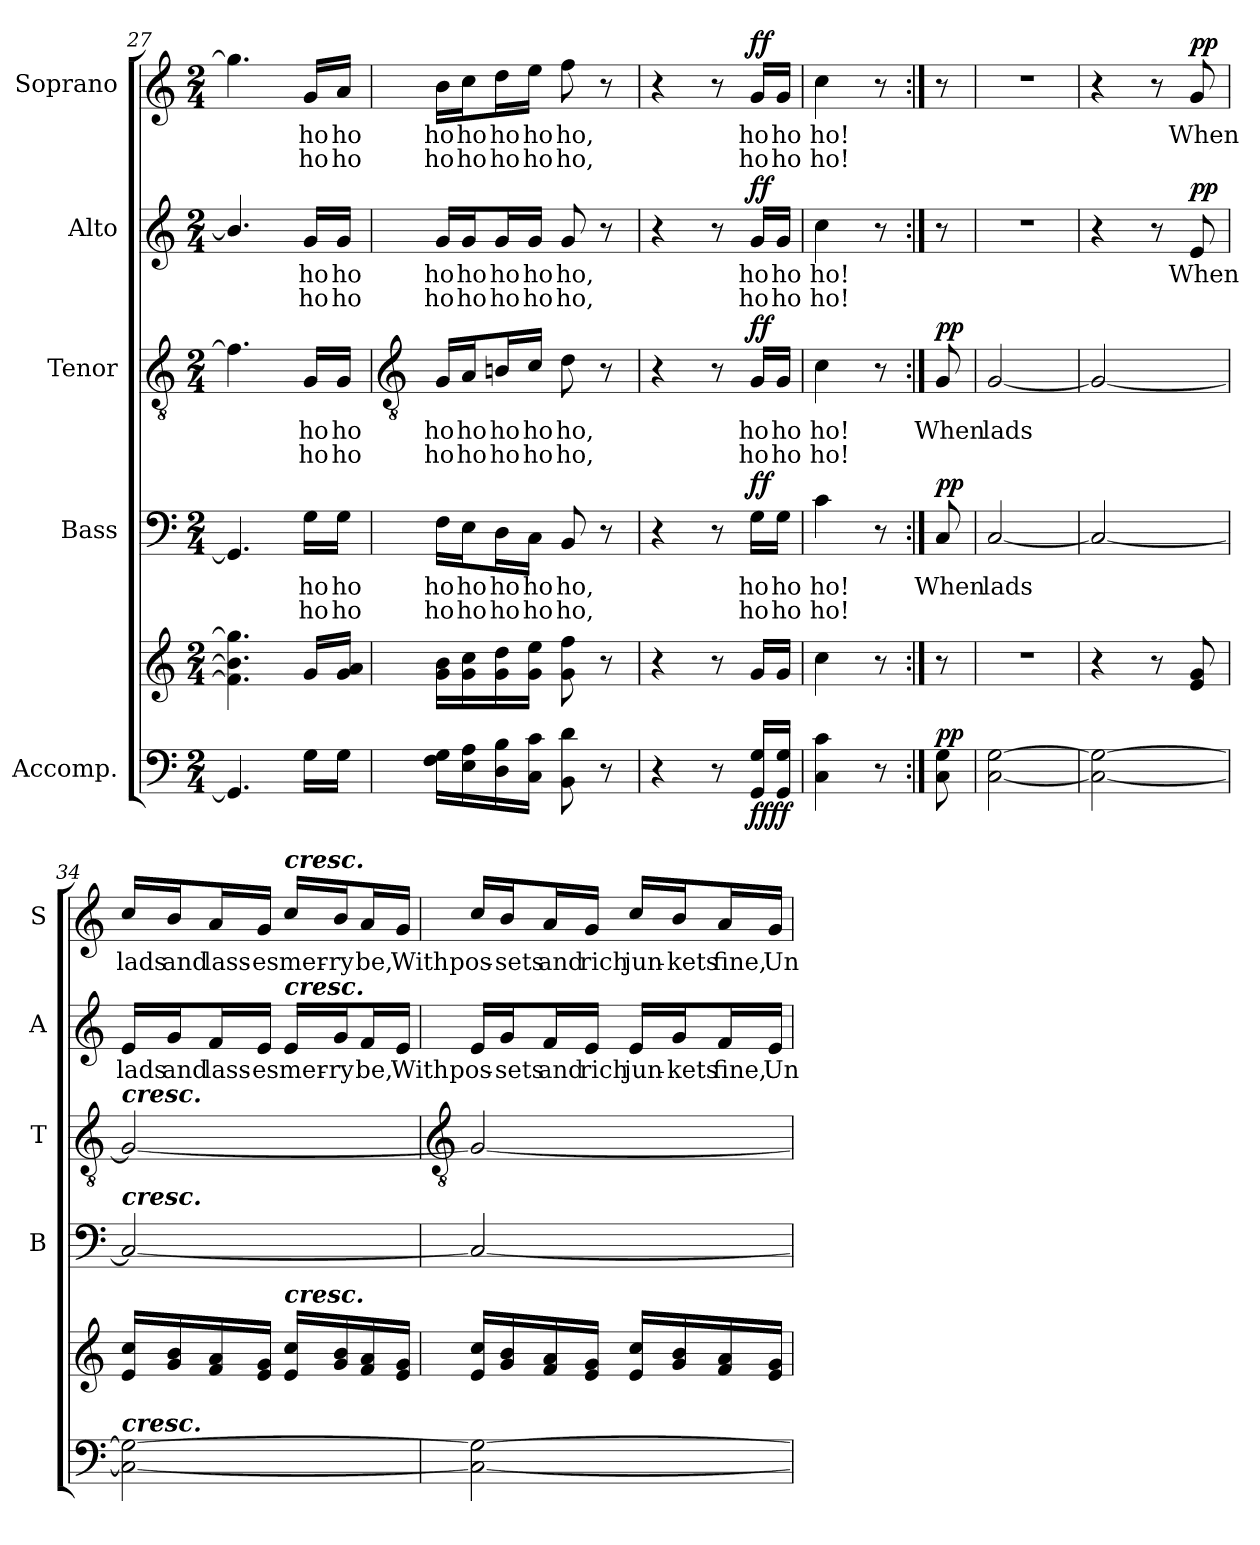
**kern	**kern	**dynam	**kern	**text	**text	**dynam	**kern	**text	**text	**dynam	**kern	**text	**text	**dynam	**kern	**text	**text	**dynam
*part5	*part5	*part5	*part4	*part4	*part4	*part4	*part3	*part3	*part3	*part3	*part2	*part2	*part2	*part2	*part1	*part1	*part1	*part1
*staff6	*staff5	*staff5/6	*staff4	*staff4	*staff4	*staff4	*staff3	*staff3	*staff3	*staff3	*staff2	*staff2	*staff2	*staff2	*staff1	*staff1	*staff1	*staff1
*I"Accomp.	*	*	*I"Bass	*	*	*	*I"Tenor	*	*	*	*I"Alto	*	*	*	*I"Soprano	*	*	*
*	*	*	*I'B	*	*	*	*I'T	*	*	*	*I'A	*	*	*	*I'S	*	*	*
*clefF4	*clefG2	*	*clefF4	*	*	*	*clefGv2	*	*	*	*clefG2	*	*	*	*clefG2	*	*	*
*k[]	*k[]	*	*k[]	*	*	*	*k[]	*	*	*	*k[]	*	*	*	*k[]	*	*	*
*C:	*C:	*	*C:	*	*	*	*C:	*	*	*	*C:	*	*	*	*C:	*	*	*
*M2/4	*M2/4	*	*M2/4	*	*	*	*M2/4	*	*	*	*M2/4	*	*	*	*M2/4	*	*	*
=27	=27	=27	=27	=27	=27	=27	=27	=27	=27	=27	=27	=27	=27	=27	=27	=27	=27	=27
4.GG]	4.f] 4.b] 4.gg]	.	4.GG]	.	.	.	4.f]	.	.	.	4.b/]	.	.	.	4.gg]	.	.	.
!	!	!	!	!LO:LY:b	!LO:LY:b	!	!	!LO:LY:b	!LO:LY:b	!	!	!LO:LY:b	!LO:LY:b	!	!	!LO:LY:b	!LO:LY:b	!
16GLL	16gLL	.	16G\LL	ho	ho	.	16G/LL	ho	ho	.	16g/LL	ho	ho	.	16g/LL	ho	ho	.
!	!	!	!	!LO:LY:b	!LO:LY:b	!	!	!LO:LY:b	!LO:LY:b	!	!	!LO:LY:b	!LO:LY:b	!	!	!LO:LY:b	!LO:LY:b	!
16GJJ	16g 16aJJ	.	16G\JJ	ho	ho	.	16G/JJ	ho	ho	.	16g/JJ	ho	ho	.	16a/JJ	ho	ho	.
!!LO:LB:g=z
=28	=28	=28	=28	=28	=28	=28	=28	=28	=28	=28	=28	=28	=28	=28	=28	=28	=28	=28
*	*	*	*	*	*	*	*clefGv2	*	*	*	*	*	*	*	*	*	*	*
!	!	!	!	!LO:LY:b	!LO:LY:b	!	!	!LO:LY:b	!LO:LY:b	!	!	!LO:LY:b	!LO:LY:b	!	!	!LO:LY:b	!LO:LY:b	!
16F 16GLL	16g 16bLL	.	16F\LL	ho	ho	.	16G/LL	ho	ho	.	16g/LL	ho	ho	.	16b\LL	ho	ho	.
!	!	!	!	!LO:LY:b	!LO:LY:b	!	!	!LO:LY:b	!LO:LY:b	!	!	!LO:LY:b	!LO:LY:b	!	!	!LO:LY:b	!LO:LY:b	!
16E 16A	16g 16cc	.	16E\J	ho	ho	.	16A/J	ho	ho	.	16g/J	ho	ho	.	16cc\J	ho	ho	.
!	!	!	!	!LO:LY:b	!LO:LY:b	!	!	!LO:LY:b	!LO:LY:b	!	!	!LO:LY:b	!LO:LY:b	!	!	!LO:LY:b	!LO:LY:b	!
16D 16B	16g 16dd	.	16D\L	ho	ho	.	16Bn/L	ho	ho	.	16g/L	ho	ho	.	16dd\L	ho	ho	.
!	!	!	!	!LO:LY:b	!LO:LY:b	!	!	!LO:LY:b	!LO:LY:b	!	!	!LO:LY:b	!LO:LY:b	!	!	!LO:LY:b	!LO:LY:b	!
16C 16cJJ	16g 16eeJJ	.	16C\JJ	ho	ho	.	16c/JJ	ho	ho	.	16g/JJ	ho	ho	.	16ee\JJ	ho	ho	.
!	!	!	!	!LO:LY:b	!LO:LY:b	!	!	!LO:LY:b	!LO:LY:b	!	!	!LO:LY:b	!LO:LY:b	!	!	!LO:LY:b	!LO:LY:b	!
8BB 8d	8g 8ff	.	8BB	ho,	ho,	.	8d	ho,	ho,	.	8g	ho,	ho,	.	8ff	ho,	ho,	.
8r	8r	.	8r	.	.	.	8r	.	.	.	8r	.	.	.	8r	.	.	.
=29	=29	=29	=29	=29	=29	=29	=29	=29	=29	=29	=29	=29	=29	=29	=29	=29	=29	=29
4r	4r	.	4r	.	.	.	4r	.	.	.	4r	.	.	.	4r	.	.	.
8r	8r	.	8r	.	.	.	8r	.	.	.	8r	.	.	.	8r	.	.	.
!	!	!LO:DY:b=2	!	!LO:LY:b	!LO:LY:b	!	!	!LO:LY:b	!LO:LY:b	!	!	!LO:LY:b	!LO:LY:b	!	!	!LO:LY:b	!LO:LY:b	!
!	!	!LO:DY:n=1:b	!	!	!	!LO:DY:b	!	!	!	!LO:DY:b	!	!	!	!LO:DY:b	!	!	!	!LO:DY:b
16GG 16GLL	16gLL	ff ff	16G\LL	ho	ho	ff	16G/LL	ho	ho	ff	16g/LL	ho	ho	ff	16g/LL	ho	ho	ff
!	!	!	!	!LO:LY:b	!LO:LY:b	!	!	!LO:LY:b	!LO:LY:b	!	!	!LO:LY:b	!LO:LY:b	!	!	!LO:LY:b	!LO:LY:b	!
16GG 16GJJ	16gJJ	.	16G\JJ	ho	ho	.	16G/JJ	ho	ho	.	16g/JJ	ho	ho	.	16g/JJ	ho	ho	.
=30	=30	=30	=30	=30	=30	=30	=30	=30	=30	=30	=30	=30	=30	=30	=30	=30	=30	=30
!	!	!	!	!LO:LY:b	!LO:LY:b	!	!	!LO:LY:b	!LO:LY:b	!	!	!LO:LY:b	!LO:LY:b	!	!	!LO:LY:b	!LO:LY:b	!
4C 4c	4cc	.	4c	ho!	ho!	.	4c	ho!	ho!	.	4cc	ho!	ho!	.	4cc	ho!	ho!	.
8r	8r	.	8r	.	.	.	8r	.	.	.	8r	.	.	.	8r	.	.	.
=31:|!	=31:|!	=31:|!	=31:|!	=31:|!	=31:|!	=31:|!	=31:|!	=31:|!	=31:|!	=31:|!	=31:|!	=31:|!	=31:|!	=31:|!	=31:|!	=31:|!	=31:|!	=31:|!
!	!	!LO:DY:a=2	!	!LO:LY:b	!	!LO:DY:b	!	!LO:LY:b	!	!LO:DY:b	!	!	!	!	!	!	!	!
8C 8G	8r	pp	8C	When	.	pp	8G	When	.	pp	8r	.	.	.	8r	.	.	.
=32	=32	=32	=32	=32	=32	=32	=32	=32	=32	=32	=32	=32	=32	=32	=32	=32	=32	=32
!	!LO:N:vis=1	!	!	!LO:LY:b	!	!	!	!LO:LY:b	!	!	!LO:N:vis=1	!	!	!	!LO:N:vis=1	!	!	!
[2C [2G	2r	.	[2C	lads	.	.	[2G	lads	.	.	2r	.	.	.	2r	.	.	.
=33	=33	=33	=33	=33	=33	=33	=33	=33	=33	=33	=33	=33	=33	=33	=33	=33	=33	=33
2C_ 2G_	4r	.	2C_	.	.	.	2G_	.	.	.	4r	.	.	.	4r	.	.	.
.	8r	.	.	.	.	.	.	.	.	.	8r	.	.	.	8r	.	.	.
*	*	*	*	*	*	*	*	*	*	*	*MM88	*	*	*	*MM88	*	*	*
!	!	!	!	!	!	!	!	!	!	!	!	!LO:LY:b	!	!LO:DY:b	!	!LO:LY:b	!	!LO:DY:b
.	8e 8g	.	.	.	.	.	.	.	.	.	8e	When	.	pp	8g	When	.	pp
=34	=34	=34	=34	=34	=34	=34	=34	=34	=34	=34	=34	=34	=34	=34	=34	=34	=34	=34
!	!	!	!	!	!	!	!LO:TX:a:Bi:t=cresc.	!	!	!	!	!	!	!	!	!	!	!
!	!	!	!LO:TX:a:Bi:t=cresc.	!	!	!	!	!	!	!	!	!	!	!	!	!	!	!
!LO:TX:a:Bi:t=cresc.	!	!	!	!	!	!	!	!	!	!	!	!	!	!	!	!	!	!
!	!	!	!	!	!	!	!	!	!	!	!	!LO:LY:b	!	!	!	!LO:LY:b	!	!
2C_ 2G_	16e 16ccLL	.	2C_	.	.	.	2G_	.	.	.	16e/LL	lads	.	.	16cc/LL	lads	.	.
!	!	!	!	!	!	!	!	!	!	!	!	!LO:LY:b	!	!	!	!LO:LY:b	!	!
.	16g 16b	.	.	.	.	.	.	.	.	.	16g/J	and	.	.	16b/J	and	.	.
!	!	!	!	!	!	!	!	!	!	!	!	!LO:LY:b	!	!	!	!LO:LY:b	!	!
.	16f 16a	.	.	.	.	.	.	.	.	.	16f/L	lass-	.	.	16a/L	lass-	.	.
!	!	!	!	!	!	!	!	!	!	!	!	!LO:LY:b	!	!	!	!LO:LY:b	!	!
.	16e 16gJJ	.	.	.	.	.	.	.	.	.	16e/JJ	-es	.	.	16g/JJ	-es	.	.
!	!	!	!	!	!	!	!	!	!	!	!	!	!	!	!LO:TX:a:Bi:t=cresc.	!	!	!
!	!	!	!	!	!	!	!	!	!	!	!LO:TX:a:Bi:t=cresc.	!	!	!	!	!	!	!
!	!LO:TX:a:Bi:t=cresc.	!	!	!	!	!	!	!	!	!	!	!	!	!	!	!	!	!
!	!	!	!	!	!	!	!	!	!	!	!	!LO:LY:b	!	!	!	!LO:LY:b	!	!
.	16e 16ccLL	.	.	.	.	.	.	.	.	.	16e/LL	mer-	.	.	16cc/LL	mer-	.	.
!	!	!	!	!	!	!	!	!	!	!	!	!LO:LY:b	!	!	!	!LO:LY:b	!	!
.	16g 16b	.	.	.	.	.	.	.	.	.	16g/J	-ry	.	.	16b/J	-ry	.	.
!	!	!	!	!	!	!	!	!	!	!	!	!LO:LY:b	!	!	!	!LO:LY:b	!	!
.	16f 16a	.	.	.	.	.	.	.	.	.	16f/L	be,	.	.	16a/L	be,	.	.
!	!	!	!	!	!	!	!	!	!	!	!	!LO:LY:b	!	!	!	!LO:LY:b	!	!
.	16e 16gJJ	.	.	.	.	.	.	.	.	.	16e/JJ	With	.	.	16g/JJ	With	.	.
!!LO:LB:g=z
=35	=35	=35	=35	=35	=35	=35	=35	=35	=35	=35	=35	=35	=35	=35	=35	=35	=35	=35
*	*	*	*	*	*	*	*clefGv2	*	*	*	*	*	*	*	*	*	*	*
!	!	!	!	!	!	!	!	!	!	!	!	!LO:LY:b	!	!	!	!LO:LY:b	!	!
2C_ 2G_	16e 16ccLL	.	2C_	.	.	.	2G_	.	.	.	16e/LL	pos-	.	.	16cc/LL	pos-	.	.
!	!	!	!	!	!	!	!	!	!	!	!	!LO:LY:b	!	!	!	!LO:LY:b	!	!
.	16g 16b	.	.	.	.	.	.	.	.	.	16g/J	-sets	.	.	16b/J	-sets	.	.
!	!	!	!	!	!	!	!	!	!	!	!	!LO:LY:b	!	!	!	!LO:LY:b	!	!
.	16f 16a	.	.	.	.	.	.	.	.	.	16f/L	and	.	.	16a/L	and	.	.
!	!	!	!	!	!	!	!	!	!	!	!	!LO:LY:b	!	!	!	!LO:LY:b	!	!
.	16e 16gJJ	.	.	.	.	.	.	.	.	.	16e/JJ	rich	.	.	16g/JJ	rich	.	.
!	!	!	!	!	!	!	!	!	!	!	!	!LO:LY:b	!	!	!	!LO:LY:b	!	!
.	16e 16ccLL	.	.	.	.	.	.	.	.	.	16e/LL	jun-	.	.	16cc/LL	jun-	.	.
!	!	!	!	!	!	!	!	!	!	!	!	!LO:LY:b	!	!	!	!LO:LY:b	!	!
.	16g 16b	.	.	.	.	.	.	.	.	.	16g/J	-kets	.	.	16b/J	-kets	.	.
!	!	!	!	!	!	!	!	!	!	!	!	!LO:LY:b	!	!	!	!LO:LY:b	!	!
.	16f 16a	.	.	.	.	.	.	.	.	.	16f/L	fine,	.	.	16a/L	fine,	.	.
!	!	!	!	!	!	!	!	!	!	!	!	!LO:LY:b	!	!	!	!LO:LY:b	!	!
.	16e 16gJJ	.	.	.	.	.	.	.	.	.	16e/JJ	Un-	.	.	16g/JJ	Un-	.	.
=	=	=	=	=	=	=	=	=	=	=	=	=	=	=	=	=	=	=
*-	*-	*-	*-	*-	*-	*-	*-	*-	*-	*-	*-	*-	*-	*-	*-	*-	*-	*-
